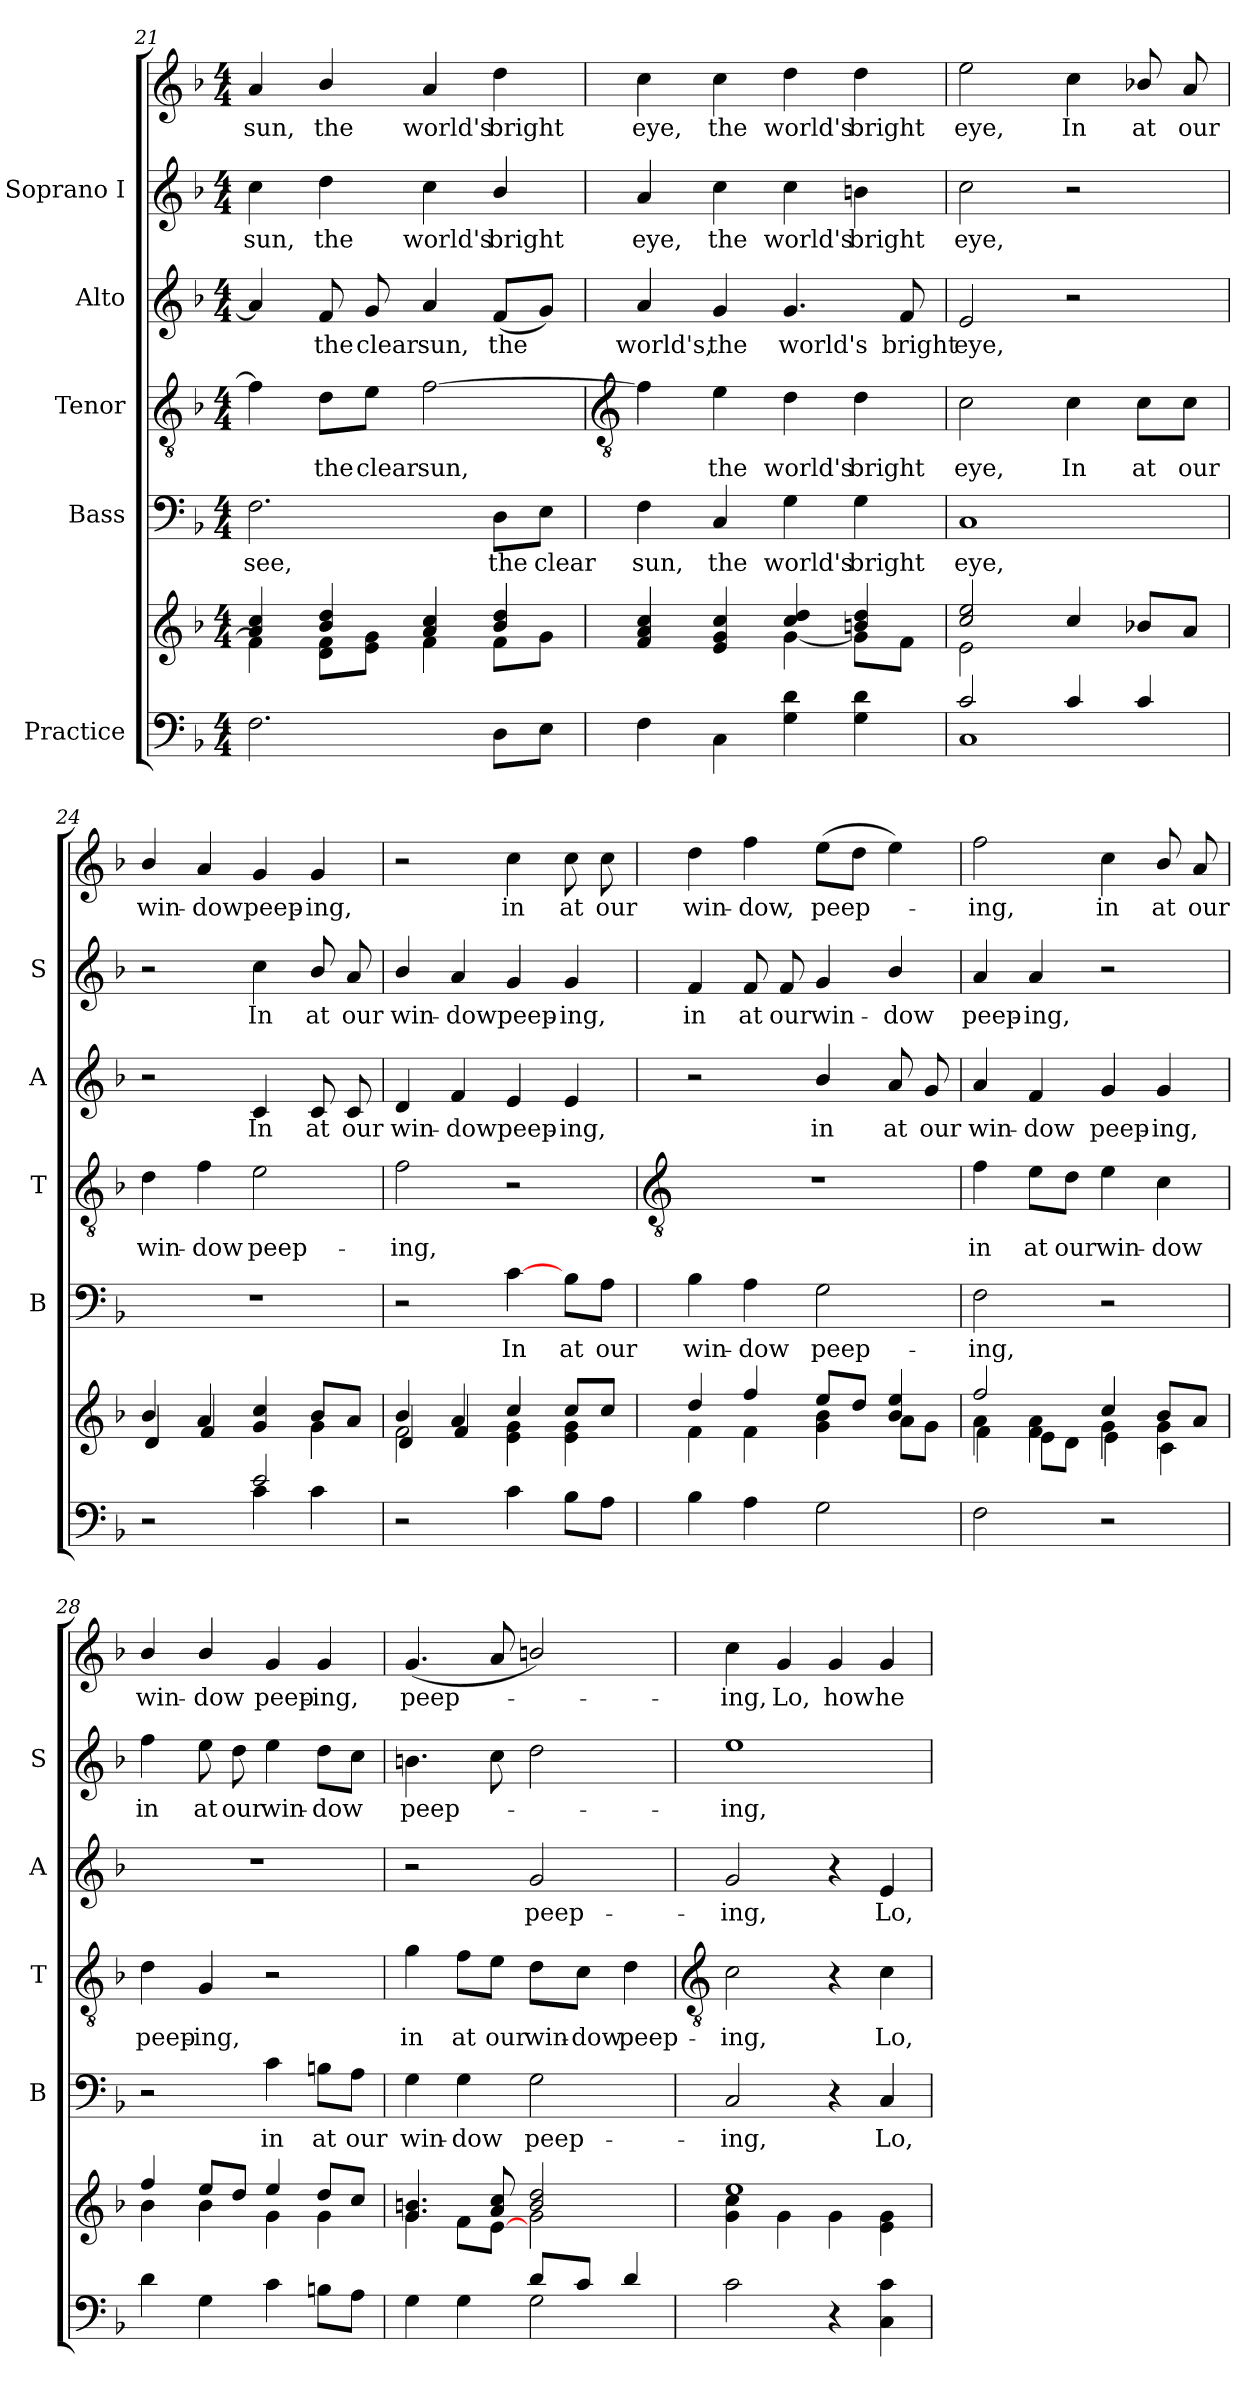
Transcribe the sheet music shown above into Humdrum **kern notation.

**kern	**kern	**kern	**text	**kern	**text	**kern	**text	**kern	**text	**kern	**text
*part5	*part5	*part4	*part4	*part3	*part3	*part2	*part2	*part1	*part1	*part1	*part1
*staff7	*staff6	*staff5	*staff5	*staff4	*staff4	*staff3	*staff3	*staff2	*staff2	*staff1	*staff1
*I"Practice	*	*I"Bass	*	*I"Tenor	*	*I"Alto	*	*I"Soprano I	*	*	*
*	*	*I'B	*	*I'T	*	*I'A	*	*I'S	*	*	*
*clefF4	*clefG2	*clefF4	*	*clefGv2	*	*clefG2	*	*clefG2	*	*clefG2	*
*k[b-]	*k[b-]	*k[b-]	*	*k[b-]	*	*k[b-]	*	*k[b-]	*	*k[b-]	*
*F:	*F:	*F:	*	*F:	*	*F:	*	*F:	*	*F:	*
*M4/4	*M4/4	*M4/4	*	*M4/4	*	*M4/4	*	*M4/4	*	*M4/4	*
=21	=21	=21	=21	=21	=21	=21	=21	=21	=21	=21	=21
*^	*^	*	*	*	*	*	*	*	*	*	*
!	!	!	!	!	!LO:LY:b	!	!	!	!	!	!LO:LY:b	!	!LO:LY:b
2.F\	2ryy	4a/ 4cc/	4f\]	2.F	see,	4f]	.	4a]	.	4cc	sun,	4a	sun,
!	!	!	!	!	!	!	!LO:LY:b	!	!LO:LY:b	!	!LO:LY:b	!	!LO:LY:b
.	.	4b-/ 4dd/	8d\ 8f\L	.	.	8d\L	the	8f	the	4dd	the	4b-/	the
!	!	!	!	!	!	!	!LO:LY:b	!	!LO:LY:b	!	!	!	!
.	.	.	8e\ 8g\J	.	.	8e\J	clear	8g	clear	.	.	.	.
!	!	!	!	!	!	!	!LO:LY:b	!	!LO:LY:b	!	!LO:LY:b	!	!LO:LY:b
.	2ryy	4a/ 4cc/	4f\	.	.	[2f	sun,	4a	sun,	4cc	world's	4a	world's
!	!	!	!	!	!LO:LY:b	!	!	!	!LO:LY:b	!	!LO:LY:b	!	!LO:LY:b
8D\L	.	4b-/ 4dd/	8f\L	8D\L	the	.	.	(<8fL	the	4b-/	bright	4dd	bright
!	!	!	!	!	!LO:LY:b	!	!	!	!	!	!	!	!
8E\J	.	.	8g\J	8E\J	clear	.	.	8gJ)	.	.	.	.	.
!!LO:LB:g=z
=22	=22	=22	=22	=22	=22	=22	=22	=22	=22	=22	=22	=22	=22
*	*	*	*	*	*	*clefGv2	*	*	*	*	*	*	*
!	!	!	!	!	!LO:LY:b	!	!	!	!LO:LY:b	!	!LO:LY:b	!	!LO:LY:b
4F\	2ryy	4f/ 4a/ 4cc/	2ryy	4F	sun,	4f]	.	4a	world's,	4a	eye,	4cc	eye,
!	!	!	!	!	!LO:LY:b	!	!LO:LY:b	!	!LO:LY:b	!	!LO:LY:b	!	!LO:LY:b
4C\	.	4e/ 4g/ 4cc/	.	4C	the	4e	the	4g	the	4cc	the	4cc	the
!	!	!	!	!	!LO:LY:b	!	!LO:LY:b	!	!LO:LY:b	!	!LO:LY:b	!	!LO:LY:b
4G\ 4d\	2ryy	4cc/ 4dd/	[4g\	4G	world's	4d	world's	4.g	world's	4cc	world's	4dd	world's
!	!	!	!	!	!LO:LY:b	!	!LO:LY:b	!	!	!	!LO:LY:b	!	!LO:LY:b
4G\ 4d\	.	4bn/ 4dd/	8g\L]	4G	bright	4d	bright	.	.	4bn	bright	4dd	bright
!	!	!	!	!	!	!	!	!	!LO:LY:b	!	!	!	!
.	.	.	8f\J	.	.	.	.	8f	bright	.	.	.	.
=23	=23	=23	=23	=23	=23	=23	=23	=23	=23	=23	=23	=23	=23
!	!	!	!	!	!LO:LY:b	!	!LO:LY:b	!	!LO:LY:b	!	!LO:LY:b	!	!LO:LY:b
2c/	1C\	2cc/ 2ee/	2e\	1C	eye,	2c	eye,	2e	eye,	2cc	eye,	2ee	eye,
!	!	!	!	!	!	!	!LO:LY:b	!	!	!	!	!	!LO:LY:b
4c/	.	4cc/	2ryy	.	.	4c	In	2r	.	2r	.	4cc	In
!	!	!	!	!	!	!	!LO:LY:b	!	!	!	!	!	!LO:LY:b
4c/	.	8b-X/L	.	.	.	8c\L	at	.	.	.	.	8b-X/	at
!	!	!	!	!	!	!	!LO:LY:b	!	!	!	!	!	!LO:LY:b
.	.	8a/J	.	.	.	8c\J	our	.	.	.	.	8a	our
=24	=24	=24	=24	=24	=24	=24	=24	=24	=24	=24	=24	=24	=24
*	*	*	*^	*	*	*	*	*	*	*	*	*	*
!	!	!	!	!	!	!	!	!LO:LY:b	!	!	!	!	!	!LO:LY:b
2ryy	2r	4b-/	2ryy	4d/	1r	.	4d	win-	2r	.	2r	.	4b-/	win-
!	!	!	!	!	!	!	!	!LO:LY:b	!	!	!	!	!	!LO:LY:b
.	.	4a/	.	4f/	.	.	4f	-dow	.	.	.	.	4a	-dow
!	!	!	!	!	!	!	!	!LO:LY:b	!	!LO:LY:b	!	!LO:LY:b	!	!LO:LY:b
2e/	4c\	4g/ 4cc/	4ryy	2ryy	.	.	2e	peep-	4c	In	4cc	In	4g	peep-
!	!	!	!	!	!	!	!	!	!	!LO:LY:b	!	!LO:LY:b	!	!LO:LY:b
.	4c\	8b-/L	4g\	.	.	.	.	.	8c	at	8b-/	at	4g	-ing,
!	!	!	!	!	!	!	!	!	!	!LO:LY:b	!	!LO:LY:b	!	!
.	.	8a/J	.	.	.	.	.	.	8c	our	8a	our	.	.
=25	=25	=25	=25	=25	=25	=25	=25	=25	=25	=25	=25	=25	=25	=25
!	!	!	!	!	!	!	!	!LO:LY:b	!	!LO:LY:b	!	!LO:LY:b	!	!
2ryy	2r	4b-/	2f\	4d/	2r	.	2f	-ing,	4d	win-	4b-/	win-	2r	.
!	!	!	!	!	!	!	!	!	!	!LO:LY:b	!	!LO:LY:b	!	!
.	.	4a/	.	4f/	.	.	.	.	4f	-dow	4a	-dow	.	.
!	!	!	!	!	!	!LO:LY:b	!	!	!	!LO:LY:b	!	!LO:LY:b	!	!LO:LY:b
4c\	2ryy	4cc/	4e\ 4g\	2ryy	[4c	In	2r	.	4e	peep-	4g	peep-	4cc	in
!	!	!	!	!	!	!LO:LY:b	!	!	!	!LO:LY:b	!	!LO:LY:b	!	!LO:LY:b
8B-\L	.	8cc/L	4e\ 4g\	.	8B-\L	at	.	.	4e	-ing,	4g	-ing,	8cc	at
!	!	!	!	!	!	!LO:LY:b	!	!	!	!	!	!	!	!LO:LY:b
8A\J	.	8cc/J	.	.	8A\J	our	.	.	.	.	.	.	8cc	our
*	*	*v	*v	*v	*	*	*	*	*	*	*	*	*	*
!!LO:LB:g=z
=26	=26	=26	=26	=26	=26	=26	=26	=26	=26	=26	=26	=26
*	*	*	*	*	*clefGv2	*	*	*	*	*	*	*
*	*	*^	*	*	*	*	*	*	*	*	*	*
!	!	!	!	!	!LO:LY:b	!	!	!	!	!	!LO:LY:b	!	!LO:LY:b
4B-\	2ryy	4dd/	4f\	4B-	win-	1r	.	2r	.	4f	in	4dd	win-
!	!	!	!	!	!LO:LY:b	!	!	!	!	!	!LO:LY:b	!	!LO:LY:b
4A\	.	4ff/	4f\	4A	-dow	.	.	.	.	8f	at	4ff	-dow,
!	!	!	!	!	!	!	!	!	!	!	!LO:LY:b	!	!
.	.	.	.	.	.	.	.	.	.	8f	our	.	.
!	!	!	!	!	!LO:LY:b	!	!	!	!LO:LY:b	!	!LO:LY:b	!	!LO:LY:b
2G\	2ryy	8ee/L	4g\ 4b-\	2G	peep-	.	.	4b-/	in	4g	win-	(>8eeL	peep-
.	.	8dd/J	.	.	.	.	.	.	.	.	.	8ddJ	.
!	!	!	!	!	!	!	!	!	!LO:LY:b	!	!LO:LY:b	!	!
.	.	4b-/ 4ee/	8a\L	.	.	.	.	8a	at	4b-/	-dow	4ee)	.
!	!	!	!	!	!	!	!	!	!LO:LY:b	!	!	!	!
.	.	.	8g\J	.	.	.	.	8g	our	.	.	.	.
*v	*v	*	*	*	*	*	*	*	*	*	*	*	*
=27	=27	=27	=27	=27	=27	=27	=27	=27	=27	=27	=27	=27
*	*	*^	*	*	*	*	*	*	*	*	*	*
!	!	!	!	!	!LO:LY:b	!	!LO:LY:b	!	!LO:LY:b	!	!LO:LY:b	!	!LO:LY:b
2F\	2ff/	4a\	4f\	2F	-ing,	4f	in	4a	win-	4a	peep-	2ff	ing,
!	!	!	!	!	!	!	!LO:LY:b	!	!LO:LY:b	!	!LO:LY:b	!	!
.	.	4f\ 4a\	8e\L	.	.	8e\L	at	4f	-dow	4a	-ing,	.	.
!	!	!	!	!	!	!	!LO:LY:b	!	!	!	!	!	!
.	.	.	8d\J	.	.	8d\J	our	.	.	.	.	.	.
!	!	!	!	!	!	!	!LO:LY:b	!	!LO:LY:b	!	!	!	!LO:LY:b
2r	4cc/	4g\	4e\	2r	.	4e	win-	4g	peep-	2r	.	4cc	in
!	!	!	!	!	!	!	!LO:LY:b	!	!LO:LY:b	!	!	!	!LO:LY:b
.	8b-/L	4g\	4c\	.	.	4c	-dow	4g	-ing,	.	.	8b-/	at
!	!	!	!	!	!	!	!	!	!	!	!	!	!LO:LY:b
.	8a/J	.	.	.	.	.	.	.	.	.	.	8a	our
*	*	*v	*v	*	*	*	*	*	*	*	*	*	*
=28	=28	=28	=28	=28	=28	=28	=28	=28	=28	=28	=28	=28
*^	*	*	*	*	*	*	*	*	*	*	*	*
!	!	!	!	!	!	!	!LO:LY:b	!	!	!	!LO:LY:b	!	!LO:LY:b
4d\	2ryy	4ff/	4b-\	2r	.	4d	peep-	1r	.	4ff	in	4b-/	win-
!	!	!	!	!	!	!	!LO:LY:b	!	!	!	!LO:LY:b	!	!LO:LY:b
4G\	.	8ee/L	4b-\	.	.	4G	-ing,	.	.	8ee	at	4b-/	-dow
!	!	!	!	!	!	!	!	!	!	!	!LO:LY:b	!	!
.	.	8dd/J	.	.	.	.	.	.	.	8dd	our	.	.
!	!	!	!	!	!LO:LY:b	!	!	!	!	!	!LO:LY:b	!	!LO:LY:b
4c\	2ryy	4ee/	4g\	4c	in	2r	.	.	.	4ee	win-	4g	peep-
!	!	!	!	!	!LO:LY:b	!	!	!	!	!	!LO:LY:b	!	!LO:LY:b
8Bn\L	.	8dd/L	4g\	8Bn\L	at	.	.	.	.	8ddL	-dow	4g	-ing,
!	!	!	!	!	!LO:LY:b	!	!	!	!	!	!	!	!
8A\J	.	8cc/J	.	8A\J	our	.	.	.	.	8ccJ	.	.	.
=29	=29	=29	=29	=29	=29	=29	=29	=29	=29	=29	=29	=29	=29
*	*	*	*^	*	*	*	*	*	*	*	*	*	*
!	!	!	!	!	!	!LO:LY:b	!	!LO:LY:b	!	!	!	!LO:LY:b	!	!LO:LY:b
2ryy	4G\	4.g/ 4.bn/	2ryy	4g\	4G	win-	4g	in	2r	.	4.bn	peep-	(<4.g	peep-
!	!	!	!	!	!	!LO:LY:b	!	!LO:LY:b	!	!	!	!	!	!
.	4G\	.	.	8f\L	4G	-dow	8f\L	at	.	.	.	.	.	.
!	!	!	!	!	!	!	!	!LO:LY:b	!	!	!	!	!	!
.	.	8a/ 8cc/	.	[8e\J	.	.	8e\J	our	.	.	8cc	.	8a	.
!	!	!	!	!	!	!LO:LY:b	!	!LO:LY:b	!	!LO:LY:b	!	!	!	!
8d/L	2G\	2b/ 2dd/	2g\	2ryy	2G	peep-	8d\L	win-	2g	peep-	2dd	.	2bn/)	.
!	!	!	!	!	!	!	!	!LO:LY:b	!	!	!	!	!	!
8c/J	.	.	.	.	.	.	8c\J	-dow	.	.	.	.	.	.
!	!	!	!	!	!	!	!	!LO:LY:b	!	!	!	!	!	!
4d/	.	.	.	.	.	.	4d	peep-	.	.	.	.	.	.
*	*	*v	*v	*v	*	*	*	*	*	*	*	*	*	*
!!LO:LB:g=z
=30	=30	=30	=30	=30	=30	=30	=30	=30	=30	=30	=30	=30
*	*	*	*	*	*clefGv2	*	*	*	*	*	*	*
*	*	*^	*	*	*	*	*	*	*	*	*	*
!	!	!	!	!	!LO:LY:b	!	!LO:LY:b	!	!LO:LY:b	!	!LO:LY:b	!	!LO:LY:b
2c\	2ryy	1ee/	4g\ 4cc\	2C	-ing,	2c	-ing,	2g	-ing,	1ee	ing,	4cc	ing,
!	!	!	!	!	!	!	!	!	!	!	!	!	!LO:LY:b
.	.	.	4g\	.	.	.	.	.	.	.	.	4g	Lo,
!	!	!	!	!	!	!	!	!	!	!	!	!	!LO:LY:b
4r	2ryy	.	4g\	4r	.	4r	.	4r	.	.	.	4g	how
!	!	!	!	!	!LO:LY:b	!	!LO:LY:b	!	!LO:LY:b	!	!	!	!LO:LY:b
4C\ 4c\	.	.	4e\ 4g\	4C	Lo,	4c	Lo,	4e	Lo,	.	.	4g	he
*v	*v	*	*	*	*	*	*	*	*	*	*	*	*
*	*v	*v	*	*	*	*	*	*	*	*	*	*
=	=	=	=	=	=	=	=	=	=	=	=
*-	*-	*-	*-	*-	*-	*-	*-	*-	*-	*-	*-
